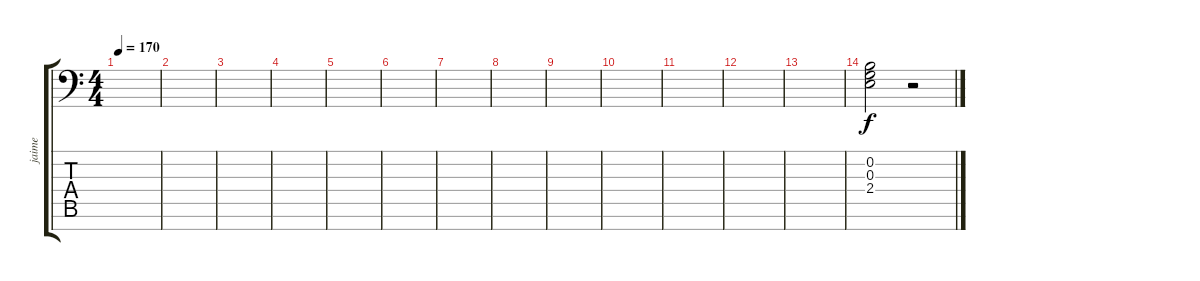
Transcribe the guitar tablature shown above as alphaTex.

\track ("jaime" "jaime") {instrument stringensemble2}
\staff {score tabs}
\tuning (E4 B3 G3 D3 A2 E2 C-1) {hide}
\ts (4 4)
\tempo 170
\clef f4
\ks c
|
|
|
|
|
|
|
|
|
|
|
|
|
(0.2 0.3 2.4).2 r.2
